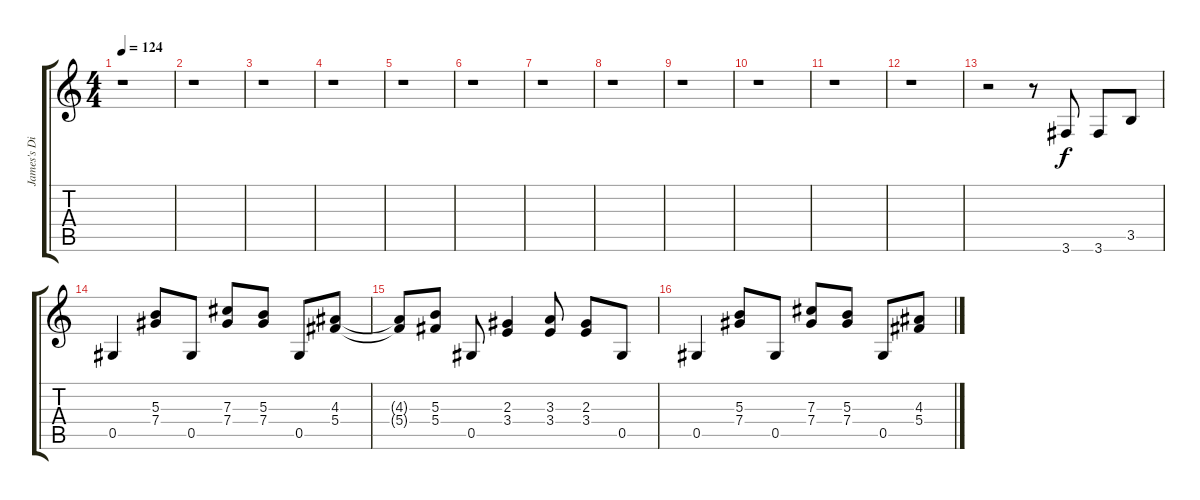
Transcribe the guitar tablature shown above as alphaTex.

\track ("James's Distortion" "James's Di") {instrument distortionguitar}
\staff {score tabs}
\tuning (Eb4 Bb3 Gb3 Db3 Ab2 Eb2) {hide}
\ts (4 4)
\tempo 124
\clef g2
\ks c
r.1{dy f instrument distortionguitar} |
r.1 |
r.1 |
r.1 |
r.1 |
r.1 |
r.1 |
r.1 |
r.1 |
r.1 |
r.1 |
r.1 |
r.2 r.8 3.6.8 3.6.8 3.5.8 |
0.5.4 (5.3 7.4).8 0.5.8 (7.3 7.4).8 (5.3 7.4).8 0.5.8 (4.3 5.4).8 |
(4.3{t} 5.4{t}).8 (5.3 5.4).8 0.5.8 (2.3 3.4).4 (3.3 3.4).8 (2.3 3.4).8 0.5.8 |
0.5.4 (5.3 7.4).8 0.5.8 (7.3 7.4).8 (5.3 7.4).8 0.5.8 (4.3 5.4).8
